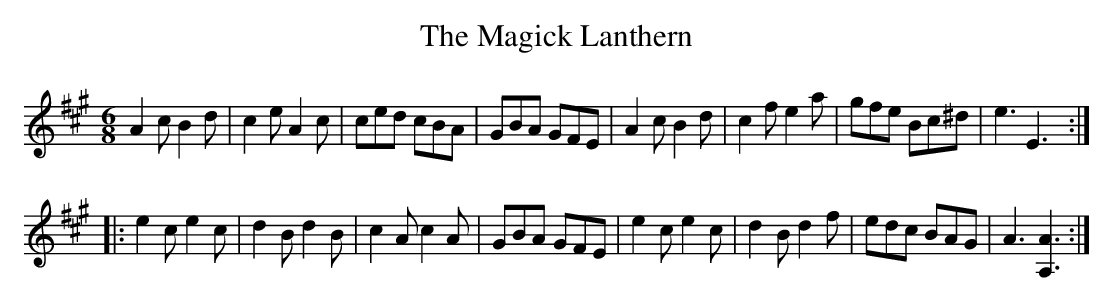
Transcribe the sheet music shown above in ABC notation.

X:1
T:Magick Lanthern, The
M:6/8
L:1/8
K:A
A2c B2d | c2e A2c | ced cBA | GBA GFE | A2c B2d | c2f e2a | gfe Bc^d | e3 E3 :|
|: e2c e2c | d2B d2B | c2A c2A | GBA GFE | e2c e2c | d2B d2f | edc BAG | A3 [A,3A3] :|
